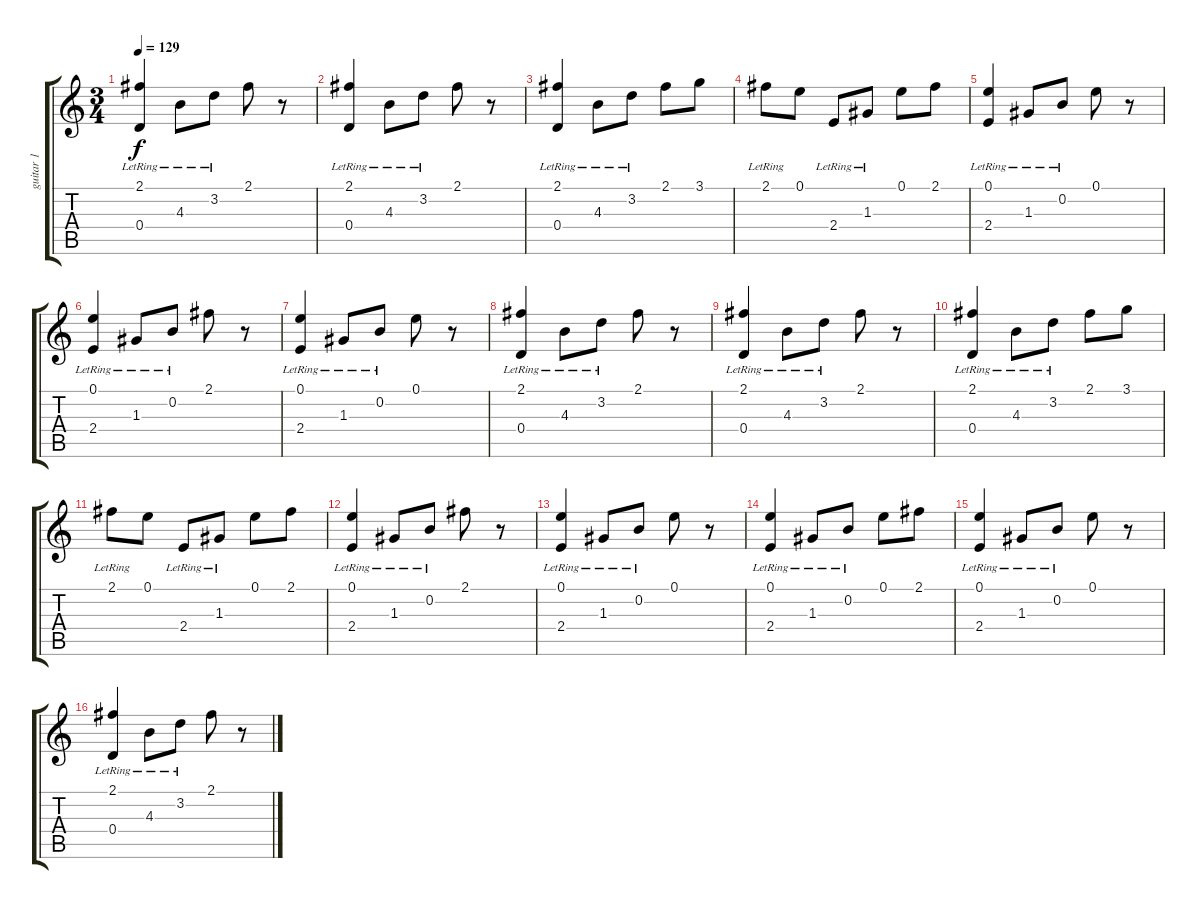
\track ("guitar 1" "guitar 1") {instrument acousticguitarnylon}
\staff {score tabs}
\tuning (E4 B3 G3 D3 A2 E2) {hide}
\ts (3 4)
\tempo 129
\clef g2
\ks c
(2.1{lr} 0.4{lr}).4{dy f} 4.3{lr}.8 3.2{lr}.8 2.1.8 r.8 |
(2.1{lr} 0.4{lr}).4 4.3{lr}.8 3.2{lr}.8 2.1.8 r.8 |
(2.1{lr} 0.4{lr}).4 4.3{lr}.8 3.2{lr}.8 2.1.8 3.1.8 |
2.1{lr}.8 0.1.8 2.4{lr}.8 1.3{lr}.8 0.1.8 2.1.8 |
(0.1{lr} 2.4{lr}).4 1.3{lr}.8 0.2{lr}.8 0.1.8 r.8 |
(0.1{lr} 2.4{lr}).4 1.3{lr}.8 0.2{lr}.8 2.1.8 r.8 |
(0.1{lr} 2.4{lr}).4 1.3{lr}.8 0.2{lr}.8 0.1.8 r.8 |
(2.1{lr} 0.4{lr}).4 4.3{lr}.8 3.2{lr}.8 2.1.8 r.8 |
(2.1{lr} 0.4{lr}).4 4.3{lr}.8 3.2{lr}.8 2.1.8 r.8 |
(2.1{lr} 0.4{lr}).4 4.3{lr}.8 3.2{lr}.8 2.1.8 3.1.8 |
2.1{lr}.8 0.1.8 2.4{lr}.8 1.3{lr}.8 0.1.8 2.1.8 |
(0.1{lr} 2.4{lr}).4 1.3{lr}.8 0.2{lr}.8 2.1.8 r.8 |
(0.1{lr} 2.4{lr}).4 1.3{lr}.8 0.2{lr}.8 0.1.8 r.8 |
(0.1{lr} 2.4{lr}).4 1.3{lr}.8 0.2{lr}.8 0.1.8 2.1.8 |
(0.1{lr} 2.4{lr}).4 1.3{lr}.8 0.2{lr}.8 0.1.8 r.8 |
(2.1{lr} 0.4{lr}).4 4.3{lr}.8 3.2{lr}.8 2.1.8 r.8
